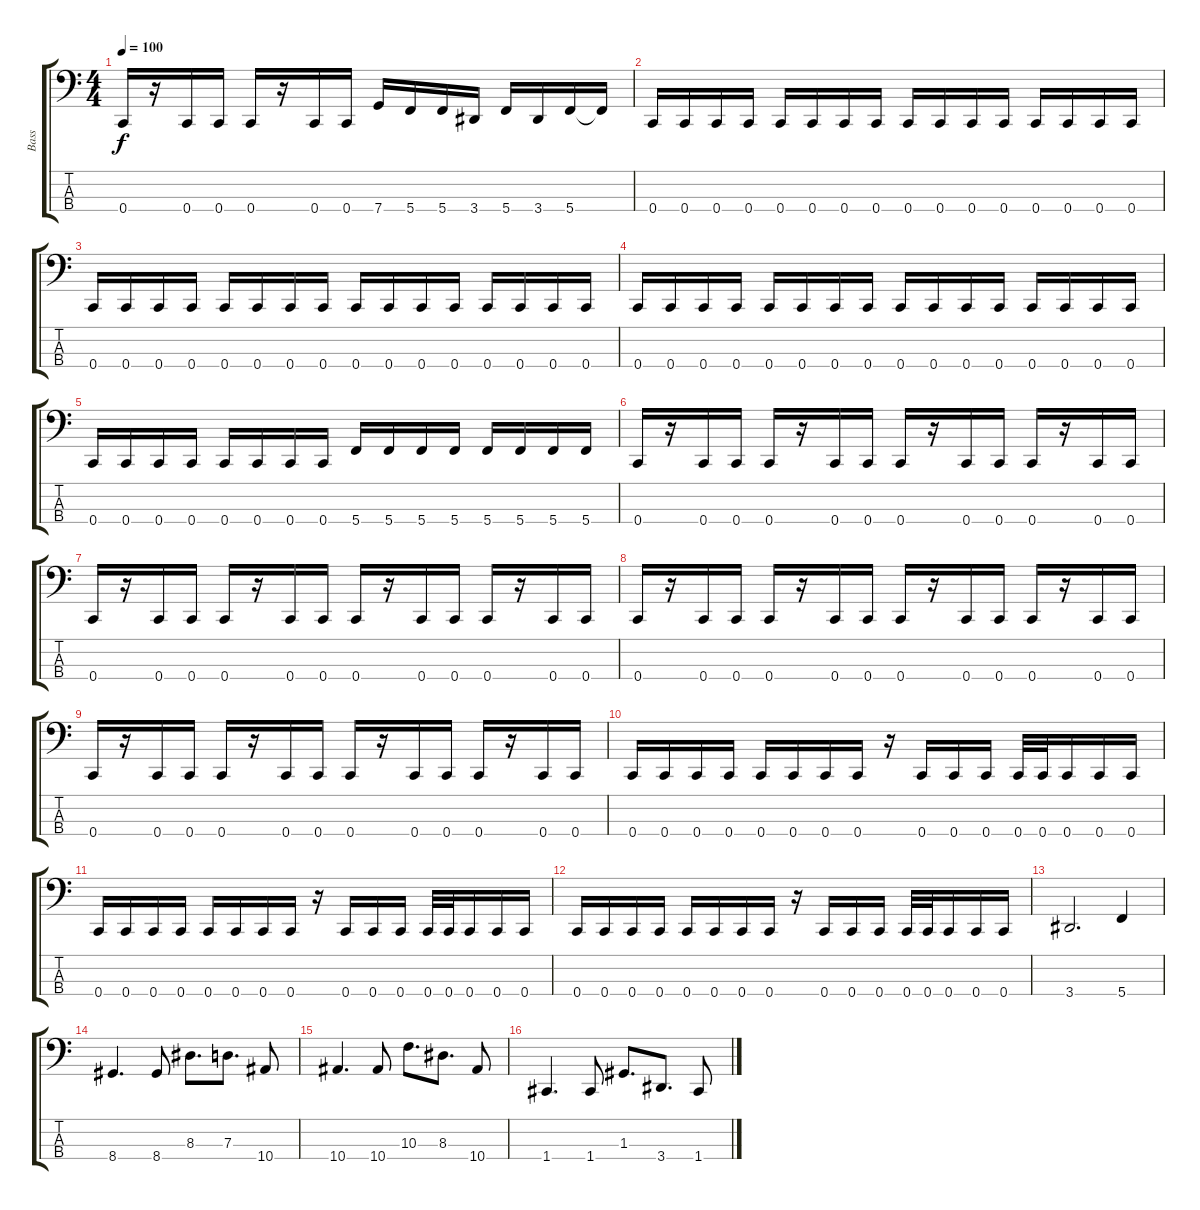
\track ("Bass" "Bass") {instrument electricbasspick}
\staff {score tabs}
\tuning (F2 C2 G1 C1) {hide}
\ts (4 4)
\tempo 100
\clef f4
\ks c
0.4.16{dy f} r.16 0.4.16 0.4.16 0.4.16 r.16 0.4.16 0.4.16 7.4.16 5.4.16 5.4.16 3.4.16 5.4.16 3.4.16 5.4.16 5.4{t}.16 |
0.4.16 0.4.16 0.4.16 0.4.16 0.4.16 0.4.16 0.4.16 0.4.16 0.4.16 0.4.16 0.4.16 0.4.16 0.4.16 0.4.16 0.4.16 0.4.16 |
0.4.16 0.4.16 0.4.16 0.4.16 0.4.16 0.4.16 0.4.16 0.4.16 0.4.16 0.4.16 0.4.16 0.4.16 0.4.16 0.4.16 0.4.16 0.4.16 |
0.4.16 0.4.16 0.4.16 0.4.16 0.4.16 0.4.16 0.4.16 0.4.16 0.4.16 0.4.16 0.4.16 0.4.16 0.4.16 0.4.16 0.4.16 0.4.16 |
0.4.16 0.4.16 0.4.16 0.4.16 0.4.16 0.4.16 0.4.16 0.4.16 5.4.16 5.4.16 5.4.16 5.4.16 5.4.16 5.4.16 5.4.16 5.4.16 |
0.4.16 r.16 0.4.16 0.4.16 0.4.16 r.16 0.4.16 0.4.16 0.4.16 r.16 0.4.16 0.4.16 0.4.16 r.16 0.4.16 0.4.16 |
0.4.16 r.16 0.4.16 0.4.16 0.4.16 r.16 0.4.16 0.4.16 0.4.16 r.16 0.4.16 0.4.16 0.4.16 r.16 0.4.16 0.4.16 |
0.4.16 r.16 0.4.16 0.4.16 0.4.16 r.16 0.4.16 0.4.16 0.4.16 r.16 0.4.16 0.4.16 0.4.16 r.16 0.4.16 0.4.16 |
0.4.16 r.16 0.4.16 0.4.16 0.4.16 r.16 0.4.16 0.4.16 0.4.16 r.16 0.4.16 0.4.16 0.4.16 r.16 0.4.16 0.4.16 |
0.4.16 0.4.16 0.4.16 0.4.16 0.4.16 0.4.16 0.4.16 0.4.16 r.16 0.4.16 0.4.16 0.4.16 0.4.32 0.4.32 0.4.16 0.4.16 0.4.16 |
0.4.16 0.4.16 0.4.16 0.4.16 0.4.16 0.4.16 0.4.16 0.4.16 r.16 0.4.16 0.4.16 0.4.16 0.4.32 0.4.32 0.4.16 0.4.16 0.4.16 |
0.4.16 0.4.16 0.4.16 0.4.16 0.4.16 0.4.16 0.4.16 0.4.16 r.16 0.4.16 0.4.16 0.4.16 0.4.32 0.4.32 0.4.16 0.4.16 0.4.16 |
3.4.2{d} 5.4.4 |
8.4.4{d} 8.4.8 8.3.8{d} 7.3.8{d} 10.4.8 |
10.4.4{d} 10.4.8 10.3.8{d} 8.3.8{d} 10.4.8 |
1.4.4{d} 1.4.8 1.3.8{d} 3.4.8{d} 1.4.8
